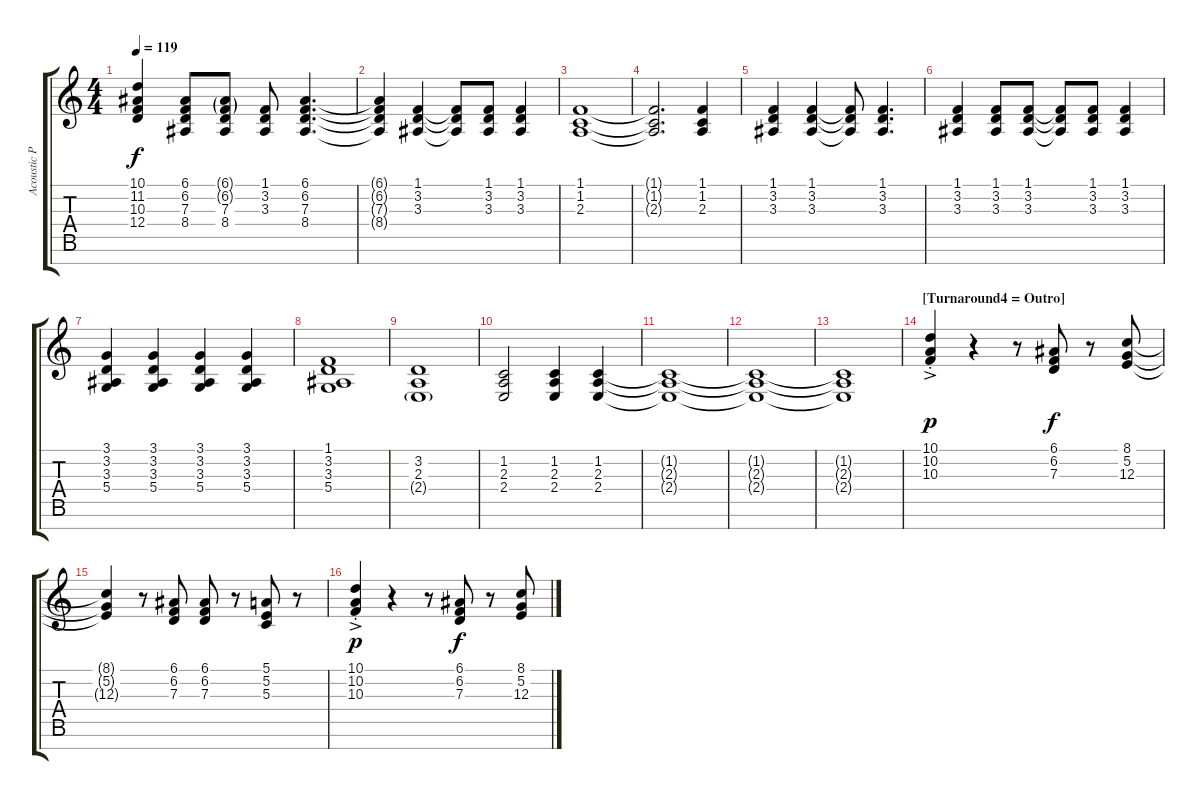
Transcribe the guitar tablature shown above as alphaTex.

\track ("Acoustic Piano (Staff 1)" "Acoustic P") {instrument acousticgrandpiano}
\staff {score tabs}
\tuning (E4 B3 G3 D3 A2 E2 B1) {hide}
\ts (4 4)
\tempo 119
\clef g2
\ks c
(10.1 11.2 10.3 12.4).4{dy f} (6.1 6.2 7.3 8.4).8 (6.1{g} 6.2{g} 7.3 8.4).8 (1.1 3.2 3.3).8 (6.1 6.2 7.3 8.4).4{d} |
(6.1{t} 6.2{t} 7.3{t} 8.4{t}).4 (1.1 3.2 3.3).4 (1.1{t} 3.2{t} 3.3{t}).8 (1.1 3.2 3.3).8 (1.1 3.2 3.3).4 |
(1.1 1.2 2.3).1 |
(1.1{t} 1.2{t} 2.3{t}).2{d} (1.1 1.2 2.3).4 |
(1.1 3.2 3.3).4 (1.1 3.2 3.3).4 (1.1{t} 3.2{t} 3.3{t}).8 (1.1 3.2 3.3).4{d} |
(1.1 3.2 3.3).4 (1.1 3.2 3.3).8 (1.1 3.2 3.3).8 (1.1{t} 3.2{t} 3.3{t}).8 (1.1 3.2 3.3).8 (1.1 3.2 3.3).4 |
(3.1 3.2 3.3 5.4).4 (3.1 3.2 3.3 5.4).4 (3.1 3.2 3.3 5.4).4 (3.1 3.2 3.3 5.4).4 |
(1.1 3.2 3.3 5.4).1 |
(3.2 2.3 2.4{g}).1 |
(1.2 2.3 2.4).2 (1.2 2.3 2.4).4 (1.2 2.3 2.4).4 |
(1.2{t} 2.3{t} 2.4{t}).1 |
(1.2{t} 2.3{t} 2.4{t}).1 |
(1.2{t} 2.3{t} 2.4{t}).1 |
\section ("" "[Turnaround4 = Outro]")
(10.1{ac st} 10.2{ac st} 10.3{ac st}).4{dy p} r.4 r.8 (6.1 6.2 7.3).8{dy f} r.8 (8.1 5.2 12.3).8 |
(8.1{t} 5.2{t} 12.3{t}).4 r.8 (6.1 6.2 7.3).8 (6.1 6.2 7.3).8 r.8 (5.1 5.2 5.3).8 r.8 |
(10.1{ac st} 10.2{ac st} 10.3{ac st}).4{dy p} r.4 r.8 (6.1 6.2 7.3).8{dy f} r.8 (8.1 5.2 12.3).8
